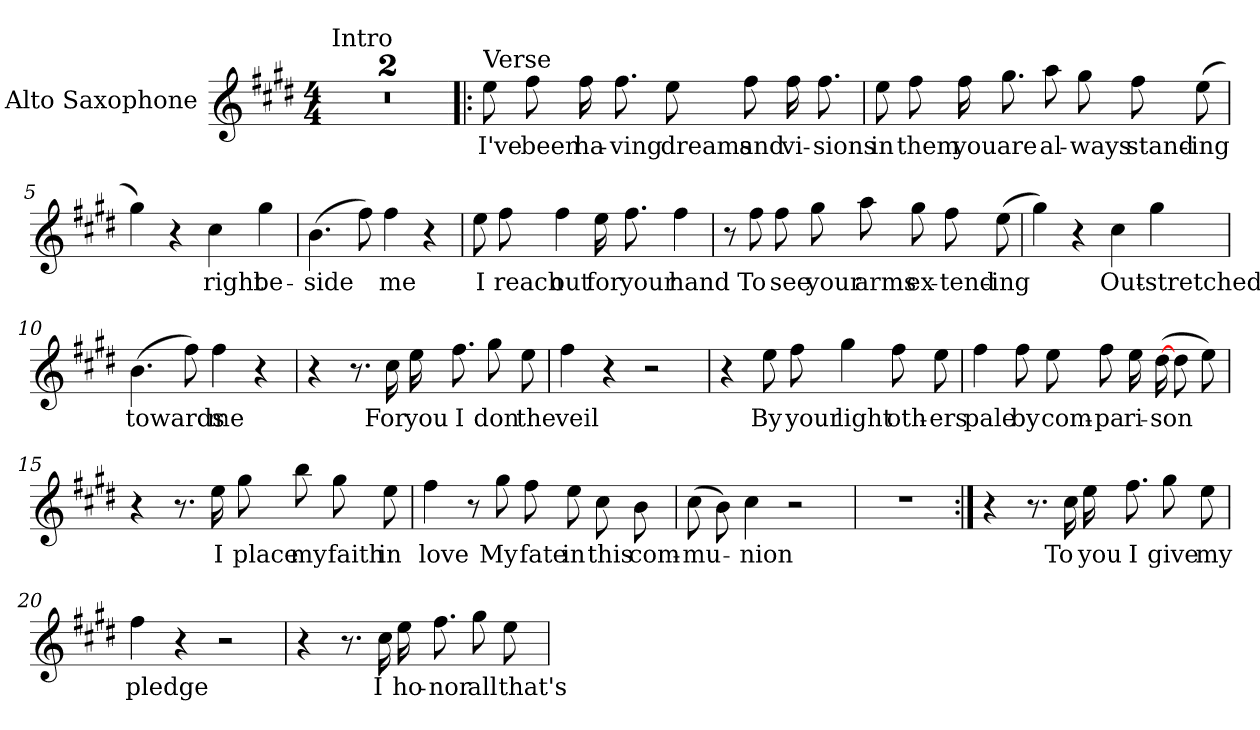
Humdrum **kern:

**kern	**text
*part1	*part1
*staff1	*staff1
*I"Alto Saxophone	*
*I'A. Sax.	*
*clefG2	*
*ITrd5c9	*
*k[f#]	*
*e:	*
*M4/4	*
=1	=1
!LO:TX:a:t=Intro	!
1r	.
=2	=2
1r	.
!!LO:LB:g=z
=3!|:	=3!|:
!LO:TX:a:t=Verse	!
8gL	-I've
8a	-been
16aLL	-ha-
8.a	-ving
8gL	-dreams
8a	-and
16aLL	-vi-
8.a	-sions
=4	=4
8gL	-in
8a	-them
16aLL	-you
8.b	-are
8ccL	-al-
8b	-ways
8a	-stand-
(8g	-ing
=5	=5
4b)	.
4r	.
4e	-right
4b	-be-
=6	=6
(4.d	-side
8a)	.
4a	-me
4r	.
!!LO:LB:g=z
=7	=7
8gL	-I
8a	-reach
4a	-out
16gLL	-for
8.a	-your
4a	-hand
=8	=8
8r	.
8a	-To
8aL	-see
8b	-your
8ccL	-arms
8b	-ex-
8a	-tend-
(8g	-ing
=9	=9
4b)	.
4r	.
4e	-Out-
4b	-stretched
=10	=10
(4.d	-towards
8a)	.
4a	-me
4r	.
!!LO:LB:g=z
=11	=11
4r	.
8.r	.
16e	-For
16gLL	-you
8.a	-I
8bL	-don
8g	-the
=12	=12
4a	-veil
4r	.
2r	.
=13	=13
4r	.
8gL	-By
8a	-your
4b	-light
8aL	-oth-
8g	-ers
=14	=14
4a	-pale
8aL	-by
8g	-com-
8aL	-pa
16g	-ri-
([16f#	-son
8f#L	.
8g)	.
!!LO:LB:g=z
=15	=15
4r	.
8.r	.
16g	-I
8bL	-place
8dd	-my
8b	-faith
8g	-in
=16	=16
4a	-love
8r	.
8b	-My
8aL	-fate
8g	-in
8e	-this
8d	-com-
=17	=17
(8eL	-mu-
8d)	.
4e	-nion
2r	.
=18	=18
1r	.
!!LO:LB:g=z
=19:|!	=19:|!
4r	.
8.r	.
16e	-To
16gLL	-you
8.a	-I
8bL	-give
8g	-my
=20	=20
4a	-pledge
4r	.
2r	.
=21	=21
4r	.
8.r	.
16e	-I
16gLL	-ho-
8.a	-nor
8bL	-all
8g	-that's
=	=
*-	*-
